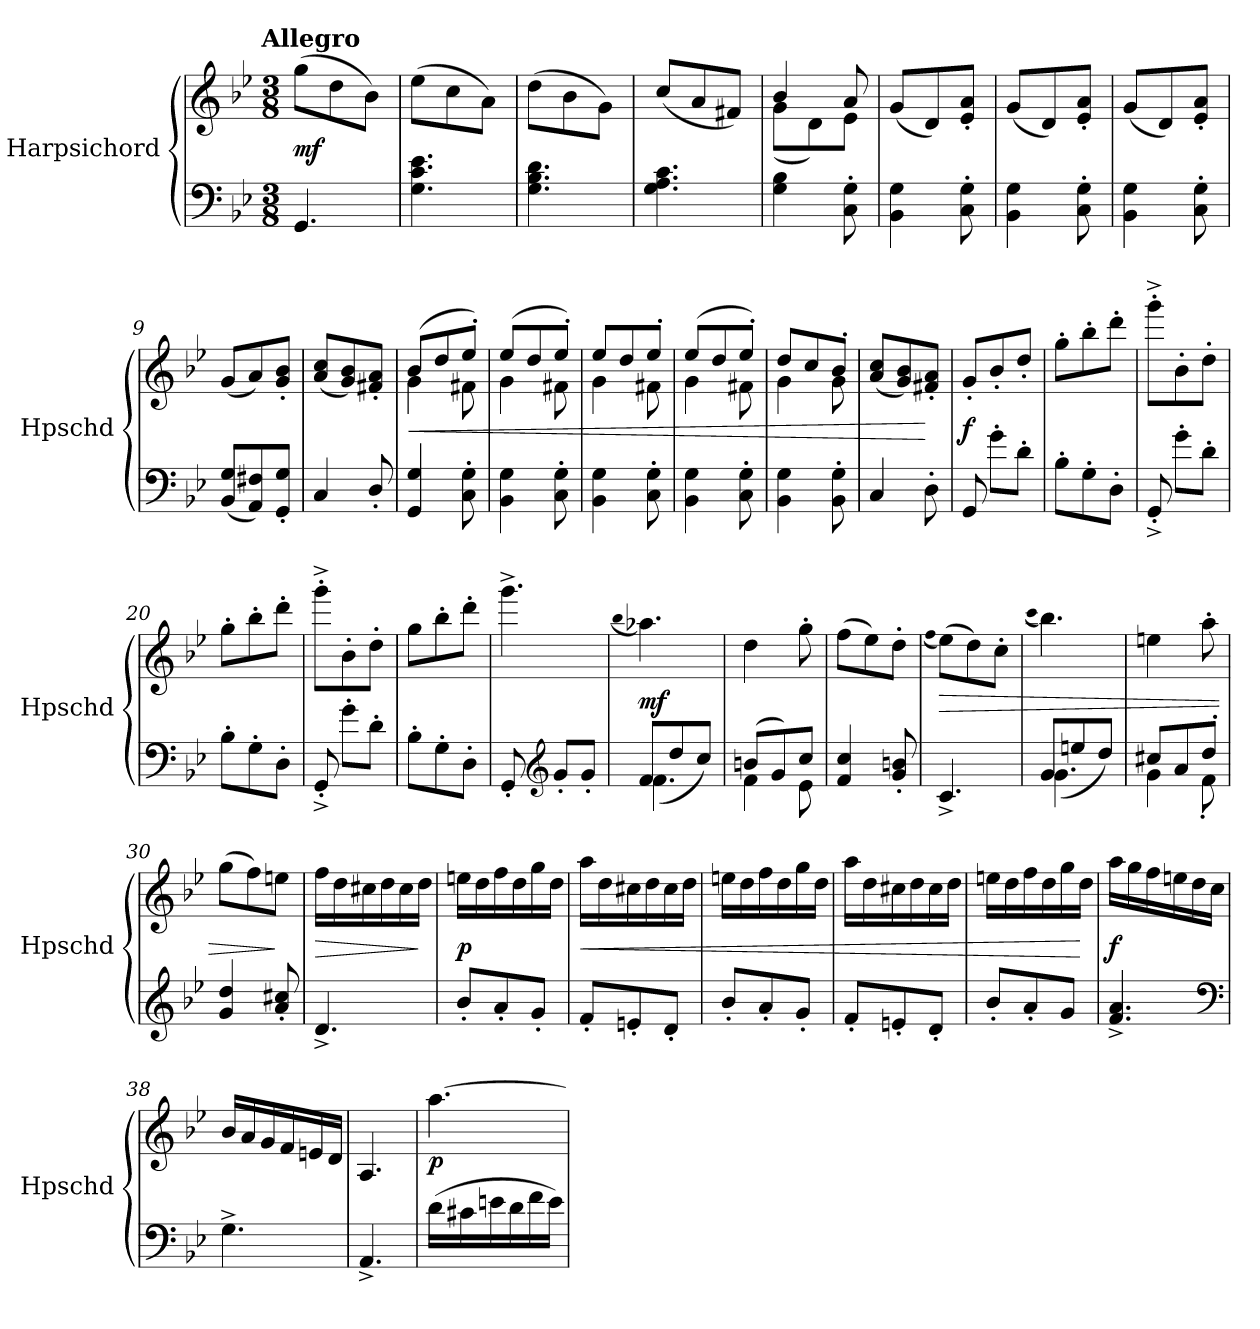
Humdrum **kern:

**kern	**kern	**dynam
*part1	*part1	*part1
*staff2	*staff1	*staff1/2
*I"Harpsichord	*	*
*I'Hpschd	*	*
*clefF4	*clefG2	*
*k[b-e-]	*k[b-e-]	*
*g:	*g:	*
!!LO:TX:omd:t=Allegro
*M3/8	*M3/8	*
*MM132	*MM132	*
=1	=1	=1
4.GG/	(8gg\L	mf
.	8dd\	.
.	8b-\J)	.
=2	=2	=2
4.G\ 4.c\ 4.e-\	(8ee-\L	.
.	8cc\	.
.	8a\J)	.
=3	=3	=3
4.G\ 4.B-\ 4.d\	(8dd\L	.
.	8b-\	.
.	8g\J)	.
=4	=4	=4
4.G\ 4.A\ 4.c\	(8cc/L	.
.	8a/	.
.	8f#X/J)	.
=5	=5	=5
*	*^	*
4G\ 4B-\	4b-/	(8g\L	.
.	.	8d\)	.
8C'\ 8G'\	8a/	8e-\J	.
*	*v	*v	*
=6	=6	=6
4BB-\ 4G\	(8g/L	.
.	8d/)	.
8C'\ 8G'\	8e-'/ 8a'/J	.
=7	=7	=7
4BB-\ 4G\	(8g/L	.
.	8d/)	.
8C'\ 8G'\	8e-'/ 8a'/J	.
=8	=8	=8
4BB-\ 4G\	(8g/L	.
.	8d/)	.
8C'\ 8G'\	8e-'/ 8a'/J	.
=9	=9	=9
(8BB-/ 8G/L	(8g/L	.
8AA/ 8F#X/)	8a/)	.
8GG'/ 8G'/J	8g'/ 8b-'/J	.
=10	=10	=10
4C/	(8a/ 8cc/L	.
.	8g/ 8b-/)	.
8D'/	8f#X'/ 8a'/J	.
=11	=11	=11
*	*^	*
4GG/ 4G/	(8b-/L	4g\	<
.	8dd/	.	.
8C'\ 8G'\	8ee-'/J)	8f#X\	.
=12	=12	=12	=12
4BB-\ 4G\	(8ee-/L	4g\	.
.	8dd/	.	.
8C'\ 8G'\	8ee-'/J)	8f#X\	.
=13	=13	=13	=13
4BB-\ 4G\	8ee-/L	4g\	.
.	8dd/	.	.
8C'\ 8G'\	8ee-'/J	8f#X\	.
=14	=14	=14	=14
4BB-\ 4G\	(8ee-/L	4g\	.
.	8dd/	.	.
8C'\ 8G'\	8ee-'/J)	8f#X\	.
=15	=15	=15	=15
4BB-\ 4G\	8dd/L	4g\	.
.	8cc/	.	.
8BB-'\ 8G'\	8b-'/J	8g\	.
*	*v	*v	*
=16	=16	=16
4C/	(8a/ 8cc/L	.
.	8g/ 8b-/)	.
8D'\	8f#X'/ 8a'/J	[
=17	=17	=17
8GG/	8g'/L	f
8g'\L	8b-'/	.
8d'\J	8dd'/J	.
=18	=18	=18
8B-'\L	8gg'\L	.
8G'\	8bb-'\	.
8D'\J	8ddd'\J	.
=19	=19	=19
8GG'^/	8ggg'^\L	.
8g'\L	8b-'\	.
8d'\J	8dd'\J	.
=20	=20	=20
8B-'\L	8gg'\L	.
8G'\	8bb-'\	.
8D'\J	8ddd'\J	.
=21	=21	=21
8GG'^/	8ggg'^\L	.
8g'\L	8b-'\	.
8d'\J	8dd'\J	.
=22	=22	=22
8B-'\L	8gg\L	.
8G'\	8bb-'\	.
8D'\J	8ddd'\J	.
=23	=23	=23
8GG'/	4.ggg^\	.
*clefG2	*	*
8g'/L	.	.
8g'/J	.	.
=24	=24	=24
.	(qbb-	.
*^	*	*
8f/L	(4.f\	4.aa-X\)	mf
8dd/	.	.	.
8cc/J)	.	.	.
=25	=25	=25	=25
(8bn/L	4f\	4dd\	.
8g/)	.	.	.
8cc/J	8e-\	8gg'\	.
*v	*v	*	*
=26	=26	=26
4f/ 4cc/	(8ff\L	.
.	8ee-\)	.
8g'/ 8bn'/	8dd'\J	.
=27	=27	=27
.	(qff	.
4.c^/	(8ee-\L)	>
.	8dd\)	.
.	8cc'\J	.
=28	=28	=28
.	(qccc	.
*^	*	*
8g/L	(4.g\	4.bb-\)	.
8een/	.	.	.
8dd/J)	.	.	.
=29	=29	=29	=29
8cc#X/L	4g\	4een\	.
8a/	.	.	.
8dd'/J	8f'\	8aa'\	.
*v	*v	*	*
=30	=30	=30
4g/ 4dd/	(8gg\L	.
.	8ff\)	.
8a'/ 8cc#X'/	8een\J	]
=31	=31	=31
4.d^/	16ff\LL	>
.	16dd\	.
.	16cc#X\	.
.	16dd\	.
.	16cc#\	.
.	16dd\JJ	]
=32	=32	=32
8b-'/L	16een\LL	p
.	16dd\	.
8a'/	16ff\	.
.	16dd\	.
8g'/J	16gg\	.
.	16dd\JJ	.
=33	=33	=33
8f'/L	16aa\LL	<
.	16dd\	.
8en'/	16cc#X\	.
.	16dd\	.
8d'/J	16cc#\	.
.	16dd\JJ	.
=34	=34	=34
8b-'/L	16een\LL	.
.	16dd\	.
8a'/	16ff\	.
.	16dd\	.
8g'/J	16gg\	.
.	16dd\JJ	.
=35	=35	=35
8f'/L	16aa\LL	.
.	16dd\	.
8en'/	16cc#X\	.
.	16dd\	.
8d'/J	16cc#\	.
.	16dd\JJ	.
=36	=36	=36
8b-'/L	16een\LL	.
.	16dd\	.
8a'/	16ff\	.
.	16dd\	.
8g/J	16gg\	.
.	16dd\JJ	[
=37	=37	=37
4.f^/ 4.a^/	16aa\LL	f
.	16gg\	.
.	16ff\	.
.	16een\	.
.	16dd\	.
.	16cc\JJ	.
*clefF4	*	*
=38	=38	=38
4.G^\	16b-/LL	.
.	16a/	.
.	16g/	.
.	16f/	.
.	16en/	.
.	16d/JJ	.
=39	=39	=39
4.AA^/	4.A/	.
=40	=40	=40
(16d\LL	[4.aa\	p
16c#X\	.	.
16en\	.	.
16d\	.	.
16f\	.	.
16e\JJ)	.	.
=	=	=
*-	*-	*-
